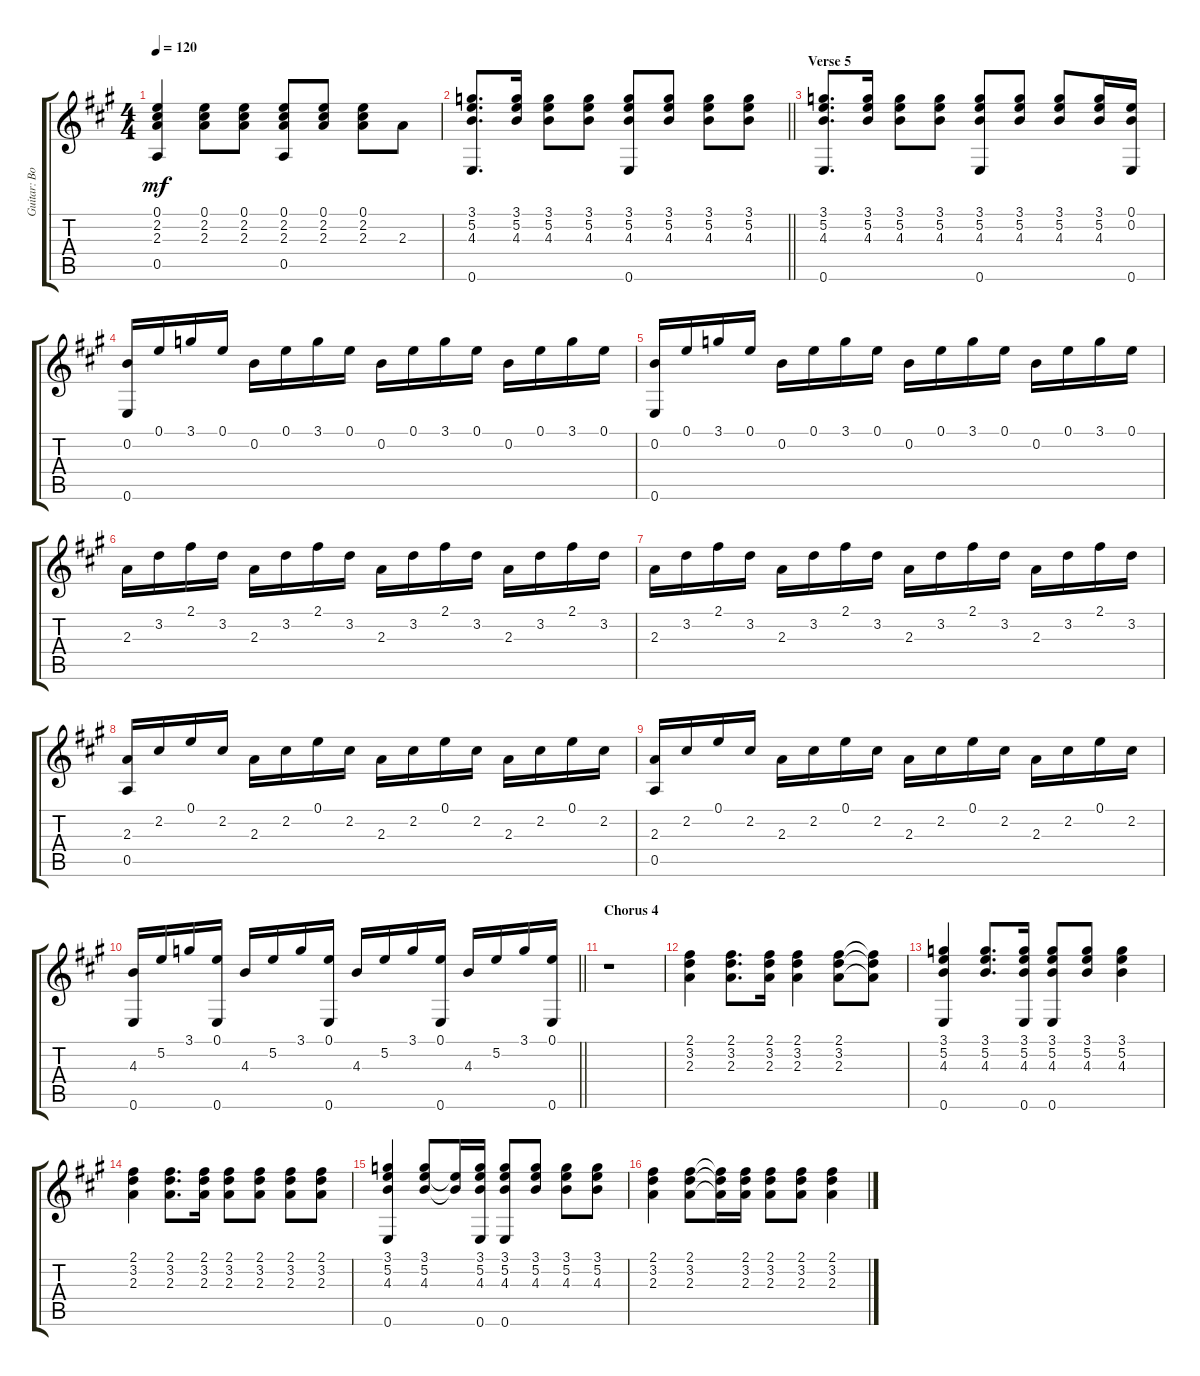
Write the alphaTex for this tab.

\track ("Guitar: Bob Seger" "Guitar: Bo") {instrument acousticguitarnylon}
\staff {score tabs}
\tuning (E4 B3 G3 D3 A2 E2) {hide}
\ts (4 4)
\tempo 120
\clef g2
\ks a
(0.1 2.2 2.3 0.5).4{dy mf} (0.1 2.2 2.3).8 (0.1 2.2 2.3).8 (0.1 2.2 2.3 0.5).8 (0.1 2.2 2.3).8 (0.1 2.2 2.3).8 2.3.8 |
\barLineRight lightlight
(3.1 5.2 4.3 0.6).8{d} (3.1 5.2 4.3).16 (3.1 5.2 4.3).8 (3.1 5.2 4.3).8 (3.1 5.2 4.3 0.6).8 (3.1 5.2 4.3).8 (3.1 5.2 4.3).8 (3.1 5.2 4.3).8 |
\section ("" "Verse 5")
(3.1 5.2 4.3 0.6).8{d} (3.1 5.2 4.3).16 (3.1 5.2 4.3).8 (3.1 5.2 4.3).8 (3.1 5.2 4.3 0.6).8 (3.1 5.2 4.3).8 (3.1 5.2 4.3).8 (3.1 5.2 4.3).16 (0.1 0.2 0.6).16 |
(0.2 0.6).16 0.1.16 3.1.16 0.1.16 0.2.16 0.1.16 3.1.16 0.1.16 0.2.16 0.1.16 3.1.16 0.1.16 0.2.16 0.1.16 3.1.16 0.1.16 |
(0.2 0.6).16 0.1.16 3.1.16 0.1.16 0.2.16 0.1.16 3.1.16 0.1.16 0.2.16 0.1.16 3.1.16 0.1.16 0.2.16 0.1.16 3.1.16 0.1.16 |
2.3.16 3.2.16 2.1.16 3.2.16 2.3.16 3.2.16 2.1.16 3.2.16 2.3.16 3.2.16 2.1.16 3.2.16 2.3.16 3.2.16 2.1.16 3.2.16 |
2.3.16 3.2.16 2.1.16 3.2.16 2.3.16 3.2.16 2.1.16 3.2.16 2.3.16 3.2.16 2.1.16 3.2.16 2.3.16 3.2.16 2.1.16 3.2.16 |
(2.3 0.5).16 2.2.16 0.1.16 2.2.16 2.3.16 2.2.16 0.1.16 2.2.16 2.3.16 2.2.16 0.1.16 2.2.16 2.3.16 2.2.16 0.1.16 2.2.16 |
(2.3 0.5).16 2.2.16 0.1.16 2.2.16 2.3.16 2.2.16 0.1.16 2.2.16 2.3.16 2.2.16 0.1.16 2.2.16 2.3.16 2.2.16 0.1.16 2.2.16 |
\barLineRight lightlight
(4.3 0.6).16 5.2.16 3.1.16 (0.1 0.6).16 4.3.16 5.2.16 3.1.16 (0.1 0.6).16 4.3.16 5.2.16 3.1.16 (0.1 0.6).16 4.3.16 5.2.16 3.1.16 (0.1 0.6).16 |
\section ("" "Chorus 4")
r.1 |
(2.1 3.2 2.3).4 (2.1 3.2 2.3).8{d} (2.1 3.2 2.3).16 (2.1 3.2 2.3).4 (2.1 3.2 2.3).8 (2.1{t} 3.2{t} 2.3{t}).8 |
(3.1 5.2 4.3 0.6).4 (3.1 5.2 4.3).8{d} (3.1 5.2 4.3 0.6).16 (3.1 5.2 4.3 0.6).8 (3.1 5.2 4.3).8 (3.1 5.2 4.3).4 |
(2.1 3.2 2.3).4 (2.1 3.2 2.3).8{d} (2.1 3.2 2.3).16 (2.1 3.2 2.3).8 (2.1 3.2 2.3).8 (2.1 3.2 2.3).8 (2.1 3.2 2.3).8 |
(3.1 5.2 4.3 0.6).4 (3.1 5.2 4.3).8 (5.2{t} 4.3{t}).16 (3.1 5.2 4.3 0.6).16 (3.1 5.2 4.3 0.6).8 (3.1 5.2 4.3).8 (3.1 5.2 4.3).8 (3.1 5.2 4.3).8 |
(2.1 3.2 2.3).4 (2.1 3.2 2.3).8 (2.1{t} 3.2{t} 2.3{t}).16 (2.1 3.2 2.3).16 (2.1 3.2 2.3).8 (2.1 3.2 2.3).8 (2.1 3.2 2.3).4
